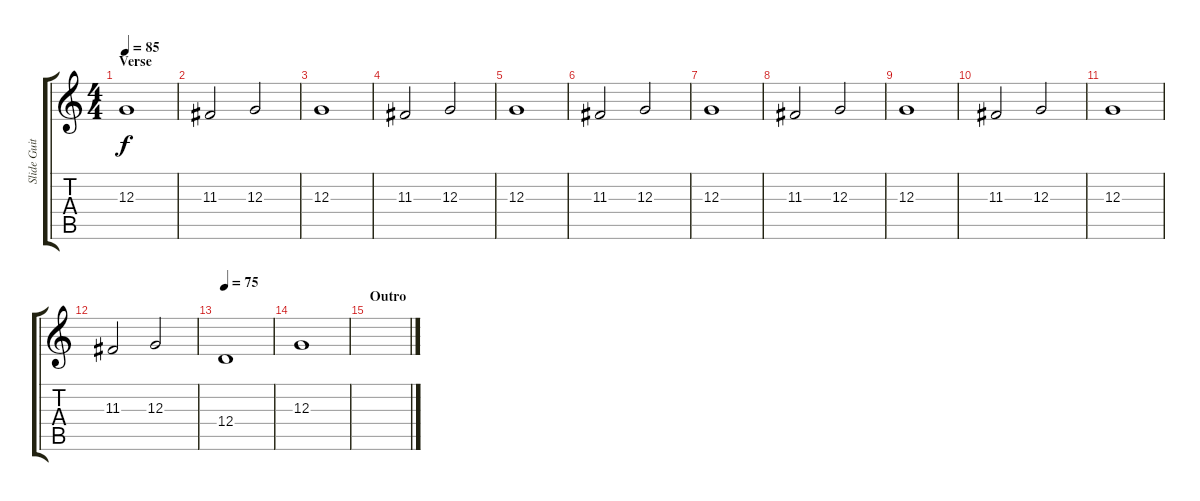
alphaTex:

\track ("Slide Guitar effect" "Slide Guit") {instrument stringensemble1}
\staff {score tabs}
\tuning (E4 B3 G3 D3 A2 E2) {hide}
\ts (4 4)
\section ("" "Verse")
\tempo 85
\clef g2
\ks c
12.3.1{dy f} |
11.3.2 12.3.2 |
12.3.1 |
11.3.2 12.3.2 |
12.3.1 |
11.3.2 12.3.2 |
12.3.1 |
11.3.2 12.3.2 |
12.3.1 |
11.3.2 12.3.2 |
12.3.1 |
11.3.2 12.3.2 |
\tempo 75
12.4.1 |
12.3.1 |
\section ("" "Outro")
